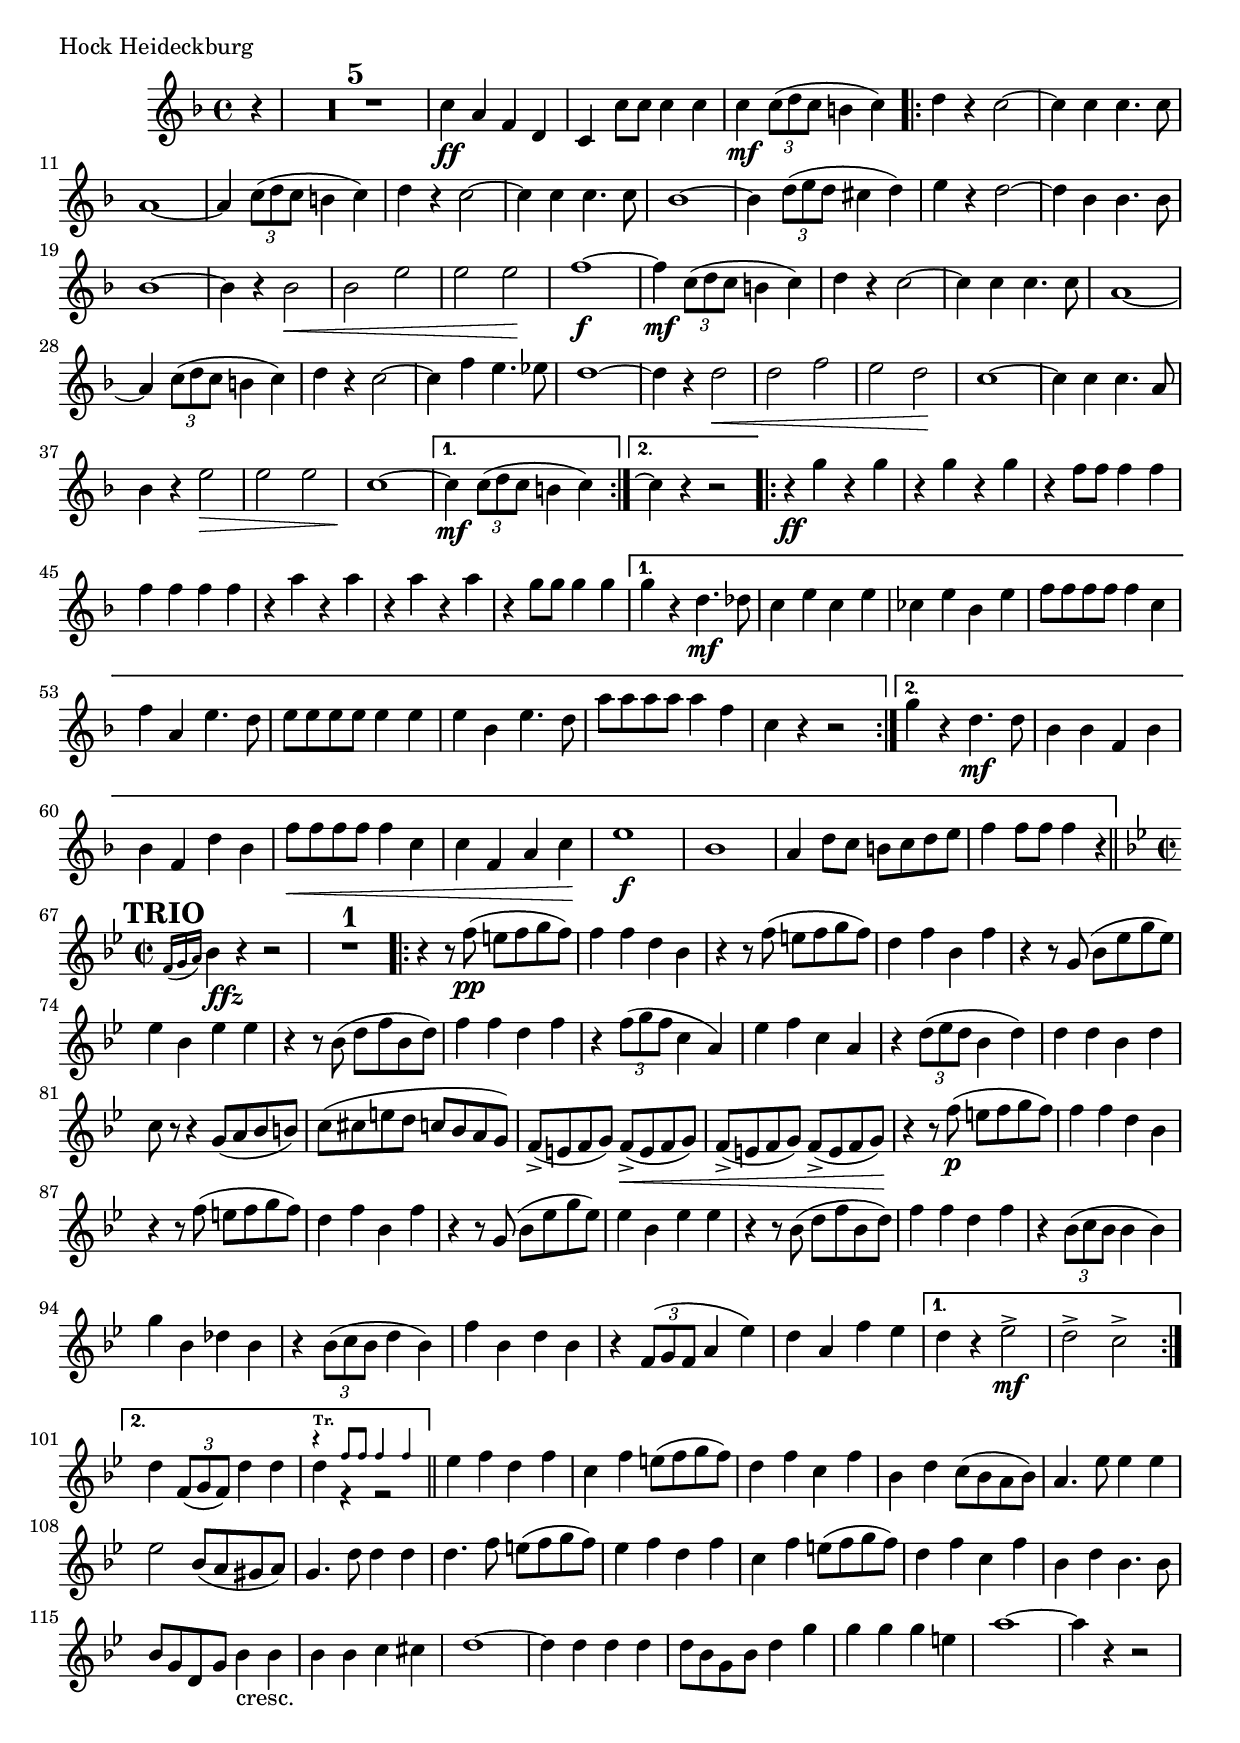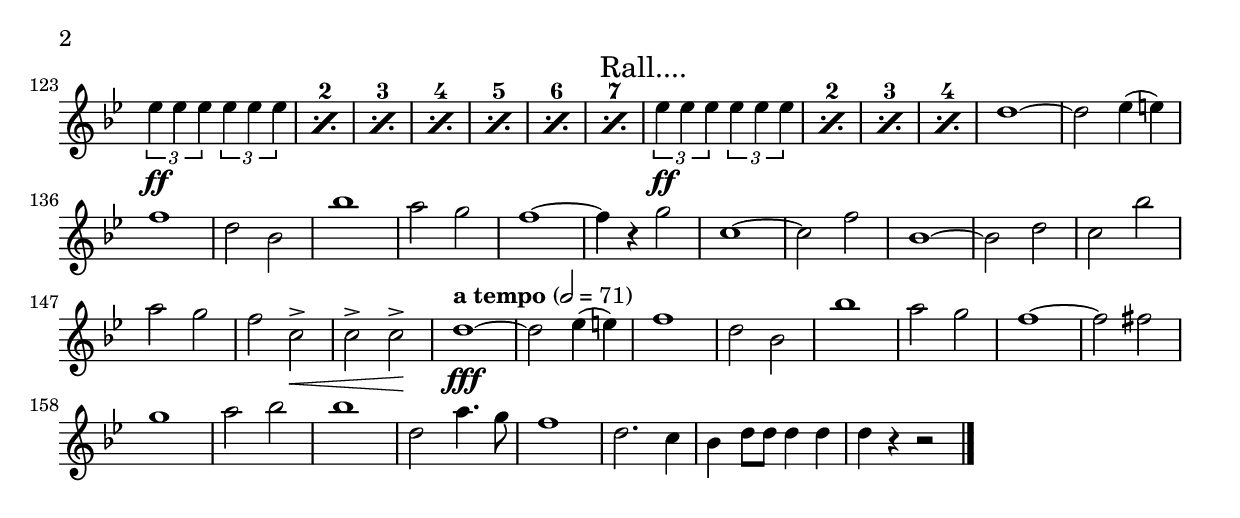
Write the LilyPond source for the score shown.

\version "2.16.0"
% When ready to include in collection: 1. Comment paper.
% 				       2. Create include file of relative and
%					  header.
#(allow-volta-hook "||")
%Comment out from here
%{
#(ly:set-option 'point-and-click #t)
#(set-default-paper-size "a4" 'portrait)
#(set-global-staff-size 18) % set staff-size when ready to print

\include "Marsch_format.ly"

%...to here
%}
  \score {

    % Svenska Polisens Marscher: 1. Hock Heideckburg    
    \relative c'' { 
    	    \key f \major \time 4/4 
    	    \compressFullBarRests
    	    \set Score.markFormatter = #format-mark-box-letters
    \partial 4*1
    r4 R1*5  | % 
    c4\ff a f d      | % 6
    c c'8 c c4 c      | % 7
    c \mf \times 2/3{c8( d c  } b4 c)      | % 8
    
    \repeat volta 2 {
    	    d r c2~      | % 9
    	    c4 c c4. c8
    	    a1~      | % 11
    	    a4 \times 2/3{c8( d c  } b4 c)      | % 12
    	    d r c2~      | % 13
    	    c4 c c4. c8      | % 14
    	    bes1~      | % 15
    	    bes4 \times 2/3{d8( e d  } cis4 d)      | % 16
    	    e r d2~      | % 17
    	    d4 bes bes4. bes8      | % 18
    	    bes1~      | % 19
    	    bes4 r bes2 \<      | % 20
    	    bes e      | % 21
    	    e e \!      | % 22
    	    f1~ \f      | % 23
    	    f4 \mf \times 2/3{c8( d c  } b4 c)      | % 24
    	    d r c2~      | % 25
    	    c4 c c4. c8      | % 26
    	    a1~      | % 27
    	    a4 \times 2/3{c8( d c  } b4 c)      | % 28
    	    d r c2~      | % 29
    	    c4 f e4. ees8      | % 30
    	    d1~      | % 31
    	    d4 r d2 \<      | % 32
    	    d f      | % 33
    	    e d \!      | % 34
    	    c1~      | % 35
    	    c4 c c4. a8      | % 36
    	    bes4 r e2 \>      | % 37
    	    e e      | % 38
    	    c1~ \!      | % 39
    } % end repeat
    \alternative {
    	    {c4 \mf \times 2/3{c8( d c  } b4 c) |} %40
    	    {c\repeatTie  r r2 |}	 %41
    } % end alternatives
    
    \repeat volta 2 { %startrep 
    	    r4 \ff g' r g | % 42
    	    r4 g r g	| % 43
    	    r4 f8 f f4 f      | % 44
    	    f f f f      | % 45
    	    r a r a      | % 46
    	    r a r a      | % 47
    	    r g8 g g4 g      | % 48
    } % end repeat
    \alternative {
    	    {g r d4. \mf des8      | % 49
    	    c4 e c e		| %50
    	    ces4 e bes e      | % 51
    	    f8 f f f f4 c      | % 52
    	    f a, e'4. d8      | % 53
    	    e e e e e4 e      | % 54
    	    e bes e4. d8      | % 55
    	    a' a a a a4 f      | % 56
    	    c r r2      | % 57
    	    }
    	    {g'4 r d4. \mf d8      | % 58
    	    bes4 bes f bes 	| %59
    	    bes4 f d' bes      | % 60
    	    f'8 \< f f f f4 c      | % 61
    	    c f, a c \!      | % 62
    	    e1 \f      | % 63
    	    bes      | % 64
    	    a4 d8 c b c d e      | % 65
    	    f4 f8 f f4 r      | % 66
   	    \bar "||" }  	    
    } % end alternatives
    
    \time 2/2 \key bes \major
    \mark \markup {\bold  "TRIO"}
    \grace{\stemUp f,16 [( g a ) ]  } 
    \stemNeutral bes4_\markup{\dynamic ffz} r4 r2      | % 67
    R1^\markup{\normalsize\number 1}	 | % 68
    
    \repeat volta 2 { %startrep
    	    r4 r8 f'( \pp e f g f)      | % 69
    	    f4 f d bes    | % 70
    	    r4 r8 f'( e f g f)      | % 71
    	    d4 f bes, f'      | % 72
    	    r r8 g,( bes ees g ees)      | % 73
    	    ees4 bes ees ees      | % 74
    	    r r8 bes( d f bes, d)      | % 75
    	    f4 f d f      | % 76
    	    r \times 2/3{f8( g f  } c4 a)      | % 77
    	    ees' f c a      | % 78
    	    r \times 2/3{d8( ees d  } bes4 d)      | % 79
    	    d d bes d      | % 80
    	    c8 r r4 g8( a bes b)      | % 81
    	    c( cis e d c bes a g)      | % 82
    	    f-> ( e f g) f-> ( \< e f g)      | % 83
    	    f-> ( e f g) f-> ( e f g) \!      | % 84
    	    r4 r8 f'( \p e f g f)      | % 85
    	    f4 f d bes      | % 86
    	    r r8 f'( e f g f)      | % 87
    	    d4 f bes, f'      | % 88
    	    r r8 g,( bes ees g ees)      | % 89
    	    ees4 bes ees ees      | % 90
    	    r r8 bes( d f bes, d)      | % 91
    	    f4 f d f      | % 92
    	    r \times 2/3{bes,8( c bes  } bes4 bes)      | % 93
    	    g' bes, des bes      | % 94
    	    r \times 2/3{bes8( c bes  } d4 bes)      | % 95
    	    f' bes, d bes      | % 96
    	    r \times 2/3{f8( g f  } a4 ees')      | % 97
    	    d a f' ees      | % 98    
    } % end repeat
    \alternative{
    	    {d r ees2->  \mf      | % 99
    	    d->  c->	|} % 100
    	    {d4 \times 2/3{f,8( g f)  } d'4 d      | % 101
    	    <<{\set fontSize = #-4  % make note heads smaller
    	       r4^\markup {\bold {Tr.}} f8 f f4 f  | % 102
    	       \unset fontSize } % return to default size
    	    \\
    		{d4 r r2 \bar "||"} >>
    	    }
    } %close alternatives
    
    ees4 f d f      | % 103
    c f e8( f g f)  | % 104
    d4 f c f      | % 105
    bes, d c8( bes a bes)      | % 106
    a4. ees'8 ees4 ees      | % 107
    ees2 bes8( a gis a)      | % 108
    g4. d'8 d4 d      | % 109
    d4. f8 e( f g f)      | % 110
    ees4 f d f      | % 111
    c f e8( f g f)      | % 112
    d4 f c f      | % 113
    bes, d bes4. bes8      | % 114
    bes g d g bes4 _\markup{"cresc."} bes      | % 115
    bes bes c cis      | % 116
    d1~      | % 117
    d4 d d d      | % 118
    d8 bes g bes d4 g      | % 119
    g g g e      | % 120
    a1~      | % 121
    a4 r r2      | % 122
\pageBreak
    \set countPercentRepeats = ##t
    \repeat percent 7
    {\times 2/3{ees4 \ff ees ees  }  \times 2/3{ees ees ees  }      |} % 129
    \mark "Rall...."
    \repeat percent 4
    {\times 2/3{ees4 \ff ees ees  }  \times 2/3{ees ees ees  }      |} % 133
    d1~      | % 134
    d2 ees4( e)      | % 135
    f1      | % 136
    d2 bes      | % 137
    bes'1      | % 138
    a2 g      | % 139
    f1~      | % 140
    f4 r g2      | % 141
    c,1~      | % 142
    c2 f      | % 142
    bes,1~      | % 144
    bes2 d      | % 145
    c bes'      | % 146
    a g      | % 147
    f c->  \<      | % 148
    c->  c->  \!      | % 149
    \tempo "a tempo" 2 = 71  d1~ \fff      | % 150
    d2 ees4( e)      | % 151
    f1      | % 152
    d2 bes      | % 153
    bes'1      | % 154
    a2 g      | % 155
    f1~      | % 156
    f2 fis      | % 157
    g1      | % 158
    a2 bes      | % 159
    bes1      | % 160
    d,2 a'4. g8      | % 161
    f1      | % 162
    d2. c4      | % 163
    bes d8 d d4 d      | % 164
    d r r2 \bar "|."    
    
    }%end relative
    \header {
    	    piece = "Hock Heideckburg"
    	    composer = "R. Herzer Op10"
    	}
    	\layout {ragged-last = ##t
    	}
  }%end score
